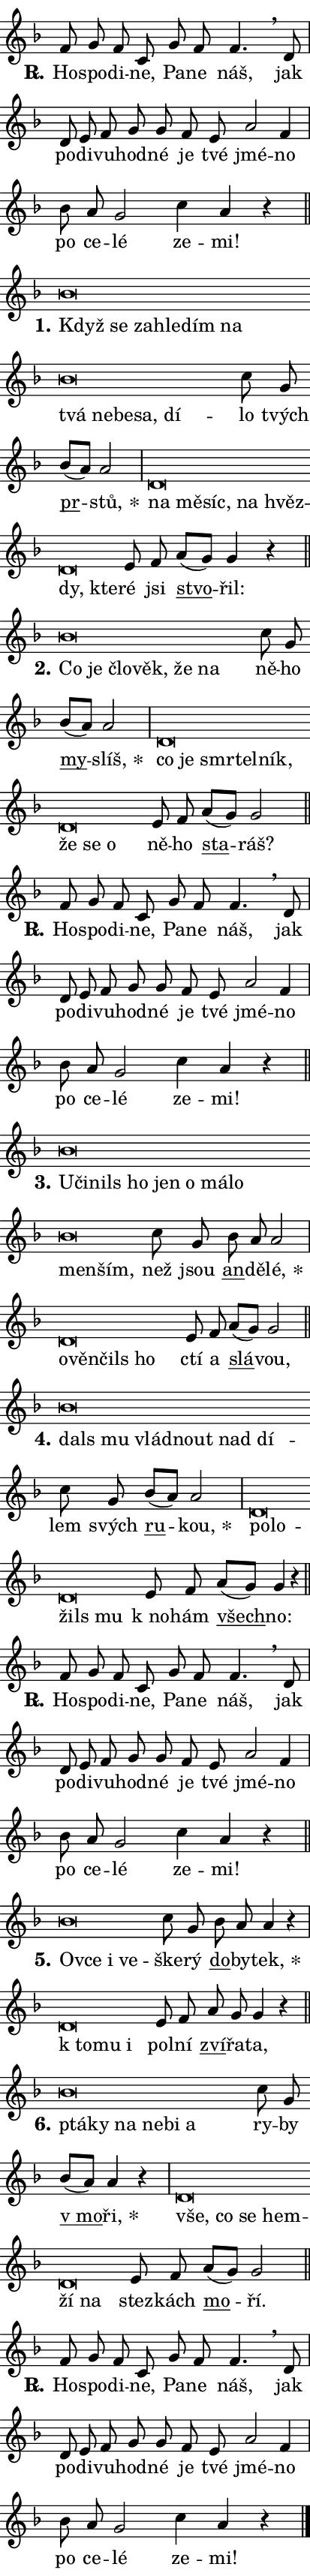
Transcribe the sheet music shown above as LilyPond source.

\version "2.22.1"
\header { tagline = "" }
\paper {
  indent = 0\cm
  top-margin = 0\cm
  right-margin = 0\cm
  bottom-margin = 0\cm
  left-margin = 0\cm
  paper-width = 7\cm
  page-breaking = #ly:one-page-breaking
  system-system-spacing.basic-distance = #11
  score-system-spacing.basic-distance = #11
  ragged-last = ##f
}


%% Author: Thomas Morley
%% https://lists.gnu.org/archive/html/lilypond-user/2020-05/msg00002.html
#(define (line-position grob)
"Returns position of @var[grob} in current system:
   @code{'start}, if at first time-step
   @code{'end}, if at last time-step
   @code{'middle} otherwise
"
  (let* ((col (ly:item-get-column grob))
         (ln (ly:grob-object col 'left-neighbor))
         (rn (ly:grob-object col 'right-neighbor))
         (col-to-check-left (if (ly:grob? ln) ln col))
         (col-to-check-right (if (ly:grob? rn) rn col))
         (break-dir-left
           (and
             (ly:grob-property col-to-check-left 'non-musical #f)
             (ly:item-break-dir col-to-check-left)))
         (break-dir-right
           (and
             (ly:grob-property col-to-check-right 'non-musical #f)
             (ly:item-break-dir col-to-check-right))))
        (cond ((eqv? 1 break-dir-left) 'start)
              ((eqv? -1 break-dir-right) 'end)
              (else 'middle))))

#(define (tranparent-at-line-position vctor)
  (lambda (grob)
  "Relying on @code{line-position} select the relevant enry from @var{vctor}.
Used to determine transparency,"
    (case (line-position grob)
      ((end) (not (vector-ref vctor 0)))
      ((middle) (not (vector-ref vctor 1)))
      ((start) (not (vector-ref vctor 2))))))

noteHeadBreakVisibility =
#(define-music-function (break-visibility)(vector?)
"Makes @code{NoteHead}s transparent relying on @var{break-visibility}"
#{
  \override NoteHead.transparent =
    #(tranparent-at-line-position break-visibility)
#})

#(define delete-ledgers-for-transparent-note-heads
  (lambda (grob)
    "Reads whether a @code{NoteHead} is transparent.
If so this @code{NoteHead} is removed from @code{'note-heads} from
@var{grob}, which is supposed to be @code{LedgerLineSpanner}.
As a result ledgers are not printed for this @code{NoteHead}"
    (let* ((nhds-array (ly:grob-object grob 'note-heads))
           (nhds-list
             (if (ly:grob-array? nhds-array)
                 (ly:grob-array->list nhds-array)
                 '()))
           ;; Relies on the transparent-property being done before
           ;; Staff.LedgerLineSpanner.after-line-breaking is executed.
           ;; This is fragile ...
           (to-keep
             (remove
               (lambda (nhd)
                 (ly:grob-property nhd 'transparent #f))
               nhds-list)))
      ;; TODO find a better method to iterate over grob-arrays, similiar
      ;; to filter/remove etc for lists
      ;; For now rebuilt from scratch
      (set! (ly:grob-object grob 'note-heads)  '())
      (for-each
        (lambda (nhd)
          (ly:pointer-group-interface::add-grob grob 'note-heads nhd))
        to-keep))))

hideNotes = {
  \noteHeadBreakVisibility #begin-of-line-visible
}
unHideNotes = {
  \noteHeadBreakVisibility #all-visible
}

% work-around for resetting accidentals
% https://lilypond.org/doc/v2.23/Documentation/notation/displaying-rhythms#unmetered-music
cadenzaMeasure = {
  \cadenzaOff
  \partial 1024 s1024
  \cadenzaOn
}

#(define-markup-command (accent layout props text) (markup?)
  "Underline accented syllable"
  (interpret-markup layout props
    #{\markup \override #'(offset . 4.3) \underline { #text }#}))

responsum = \markup \concat {
  "R" \hspace #-1.05 \path #0.1 #'((moveto 0 0.07) (lineto 0.9 0.8)) \hspace #0.05 "."
}

\layout {
    \context {
        \Staff
        \remove "Time_signature_engraver"
        \override LedgerLineSpanner.after-line-breaking = #delete-ledgers-for-transparent-note-heads
    }
    \context {
        \Voice {
            \override NoteHead.output-attributes = #'((class . "notehead"))
            \override Hairpin.height = #0.55
        }
    }
    \context {
        \Lyrics {
            \override StanzaNumber.output-attributes = #'((class . "stanzanumber"))
            \override LyricSpace.minimum-distance = #0.9
            \override LyricText.font-name = #"TeX Gyre Schola"
            \override LyricText.font-size = 1
            \override StanzaNumber.font-name = #"TeX Gyre Schola Bold"
            \override StanzaNumber.font-size = 1
        }
    }
}

% magnetic-lyrics.ily
%
%   written by
%     Jean Abou Samra <jean@abou-samra.fr>
%     Werner Lemberg <wl@gnu.org>
%
%   adapted by
%     Jiri Hon <jiri.hon@gmail.com>
%
% Version 2022-Apr-15

% https://www.mail-archive.com/lilypond-user@gnu.org/msg149350.html

#(define (Left_hyphen_pointer_engraver context)
   "Collect syllable-hyphen-syllable occurrences in lyrics and store
them in properties.  This engraver only looks to the left.  For
example, if the lyrics input is @code{foo -- bar}, it does the
following.

@itemize @bullet
@item
Set the @code{text} property of the @code{LyricHyphen} grob between
@q{foo} and @q{bar} to @code{foo}.

@item
Set the @code{left-hyphen} property of the @code{LyricText} grob with
text @q{foo} to the @code{LyricHyphen} grob between @q{foo} and
@q{bar}.
@end itemize

Use this auxiliary engraver in combination with the
@code{lyric-@/text::@/apply-@/magnetic-@/offset!} hook."
   (let ((hyphen #f)
         (text #f))
     (make-engraver
      (acknowledgers
       ((lyric-syllable-interface engraver grob source-engraver)
        (set! text grob)))
      (end-acknowledgers
       ((lyric-hyphen-interface engraver grob source-engraver)
        ;(when (not (grob::has-interface grob 'lyric-space-interface))
          (set! hyphen grob)));)
      ((stop-translation-timestep engraver)
       (when (and text hyphen)
         (ly:grob-set-object! text 'left-hyphen hyphen))
       (set! text #f)
       (set! hyphen #f)))))

#(define (lyric-text::apply-magnetic-offset! grob)
   "If the space between two syllables is less than the value in
property @code{LyricText@/.details@/.squash-threshold}, move the right
syllable to the left so that it gets concatenated with the left
syllable.

Use this function as a hook for
@code{LyricText@/.after-@/line-@/breaking} if the
@code{Left_@/hyphen_@/pointer_@/engraver} is active."
   (let ((hyphen (ly:grob-object grob 'left-hyphen #f)))
     (when hyphen
       (let ((left-text (ly:spanner-bound hyphen LEFT)))
         (when (grob::has-interface left-text 'lyric-syllable-interface)
           (let* ((common (ly:grob-common-refpoint grob left-text X))
                  (this-x-ext (ly:grob-extent grob common X))
                  (left-x-ext
                   (begin
                     ;; Trigger magnetism for left-text.
                     (ly:grob-property left-text 'after-line-breaking)
                     (ly:grob-extent left-text common X)))
                  ;; `delta` is the gap width between two syllables.
                  (delta (- (interval-start this-x-ext)
                            (interval-end left-x-ext)))
                  (details (ly:grob-property grob 'details))
                  (threshold (assoc-get 'squash-threshold details 0.2)))
             (when (< delta threshold)
               (let* (;; We have to manipulate the input text so that
                      ;; ligatures crossing syllable boundaries are not
                      ;; disabled.  For languages based on the Latin
                      ;; script this is essentially a beautification.
                      ;; However, for non-Western scripts it can be a
                      ;; necessity.
                      (lt (ly:grob-property left-text 'text))
                      (rt (ly:grob-property grob 'text))
                      (is-space (grob::has-interface hyphen 'lyric-space-interface))
                      (space (if is-space " " ""))
                      (space-markup (grob-interpret-markup grob " "))
                      (space-size (interval-length (ly:stencil-extent space-markup X)))
                      (extra-delta (if is-space space-size 0))
                      ;; Append new syllable.
                      (ltrt-space (if (and (string? lt) (string? rt))
                                (string-append lt space rt)
                                (make-concat-markup (list lt space rt))))
                      ;; Right-align `ltrt` to the right side.
                      (ltrt-space-markup (grob-interpret-markup
                               grob
                               (make-translate-markup
                                (cons (interval-length this-x-ext) 0)
                                (make-right-align-markup ltrt-space)))))
                 (begin
                   ;; Don't print `left-text`.
                   (ly:grob-set-property! left-text 'stencil #f)
                   ;; Set text and stencil (which holds all collected
                   ;; syllables so far) and shift it to the left.
                   (ly:grob-set-property! grob 'text ltrt-space)
                   (ly:grob-set-property! grob 'stencil ltrt-space-markup)
                   (ly:grob-translate-axis! grob (- (- delta extra-delta)) X))))))))))


#(define (lyric-hyphen::displace-bounds-first grob)
   ;; Make very sure this callback isn't triggered too early.
   (let ((left (ly:spanner-bound grob LEFT))
         (right (ly:spanner-bound grob RIGHT)))
     (ly:grob-property left 'after-line-breaking)
     (ly:grob-property right 'after-line-breaking)
     (ly:lyric-hyphen::print grob)))

squashThreshold = #0.4

\layout {
  \context {
    \Lyrics
    \consists #Left_hyphen_pointer_engraver
    \override LyricText.after-line-breaking =
      #lyric-text::apply-magnetic-offset!
    \override LyricHyphen.stencil = #lyric-hyphen::displace-bounds-first
    \override LyricText.details.squash-threshold = \squashThreshold
    \override LyricHyphen.minimum-distance = 0
    \override LyricHyphen.minimum-length = \squashThreshold
  }
}

squash = \override LyricText.details.squash-threshold = 9999
unSquash = \override LyricText.details.squash-threshold = \squashThreshold

left = \override LyricText.self-alignment-X = #LEFT
unLeft = \revert LyricText.self-alignment-X

starOffset = #(lambda (grob) 
                (let ((x_offset (ly:self-alignment-interface::aligned-on-x-parent grob)))
                  (if (= x_offset 0) 0 (+ x_offset 1.2))))

star = #(define-music-function (syllable)(string?)
"Append star separator at the end of a syllable"
#{
  \once \override LyricText.X-offset = #starOffset
  \lyricmode { \markup {
    #syllable
    \override #'((font-name . "TeX Gyre Schola Bold")) \hspace #0.2 \lower #0.65 \larger "*"
  } }
#})

starAccent = #(define-music-function (syllable)(string?)
"Append star separator at the end of a syllable and make accent"
#{
  \once \override LyricText.X-offset = #starOffset
  \lyricmode { \markup {
    \accent #syllable
    \override #'((font-name . "TeX Gyre Schola Bold")) \hspace #0.2 \lower #0.65 \larger "*"
  } }
#})

breath = #(define-music-function (syllable)(string?)
"Append breathing indicator at the end of a syllable"
#{
  \lyricmode { \markup { #syllable "+" } }
#})

optionalBreath = #(define-music-function (syllable)(string?)
"Append optional breathing indicator at the end of a syllable"
#{
  \lyricmode { \markup { #syllable "(+)" } }
#})


\score {
    <<
        \new Voice = "melody" { \cadenzaOn \key f \major \relative { f'8 g f c g' f f4. \breathe d8 \cadenzaMeasure \bar "|" d e f g g \bar "" f e \bar "" a2 f4 \cadenzaMeasure \bar "|" bes8 a g2 \bar "" c4 a r \cadenzaMeasure \bar "||" \break }
\relative { bes'\breve*1/16 \hideNotes \breve*1/16 \bar "" \breve*1/16 \bar "" \breve*1/16 \bar "" \breve*1/16 \bar "" \breve*1/16 \bar "" \breve*1/16 \bar "" \breve*1/16 \bar "" \breve*1/16 \bar "" \breve*1/16 \breve*1/16 \bar "" \unHideNotes c8 g \bar "" bes[( a)] a2 \cadenzaMeasure \bar "|" d,\breve*1/16 \hideNotes \breve*1/16 \bar "" \breve*1/16 \bar "" \breve*1/16 \bar "" \breve*1/16 \bar "" \breve*1/16 \breve*1/16 \bar "" \unHideNotes e8 f \bar "" a[( g)] g4 r \cadenzaMeasure \bar "||" \break }
\relative { bes'\breve*1/16 \hideNotes \breve*1/16 \bar "" \breve*1/16 \bar "" \breve*1/16 \bar "" \breve*1/16 \breve*1/16 \bar "" \unHideNotes c8 g \bar "" bes[( a)] a2 \cadenzaMeasure \bar "|" d,\breve*1/16 \hideNotes \breve*1/16 \bar "" \breve*1/16 \bar "" \breve*1/16 \bar "" \breve*1/16 \bar "" \breve*1/16 \bar "" \breve*1/16 \breve*1/16 \bar "" \unHideNotes e8 f \bar "" a[( g)] g2 \cadenzaMeasure \bar "||" \break }
\relative { f'8 g f c g' f f4. \breathe d8 \cadenzaMeasure \bar "|" d e f g g \bar "" f e \bar "" a2 f4 \cadenzaMeasure \bar "|" bes8 a g2 \bar "" c4 a r \cadenzaMeasure \bar "||" \break }
\relative { bes'\breve*1/16 \hideNotes \breve*1/16 \bar "" \breve*1/16 \bar "" \breve*1/16 \bar "" \breve*1/16 \bar "" \breve*1/16 \bar "" \breve*1/16 \bar "" \breve*1/16 \bar "" \breve*1/16 \breve*1/16 \bar "" \unHideNotes c8 g \bar "" bes a a2 \cadenzaMeasure \bar "|" d,\breve*1/16 \hideNotes \breve*1/16 \bar "" \breve*1/16 \breve*1/16 \bar "" \unHideNotes e8 f \bar "" a[( g)] g2 \cadenzaMeasure \bar "||" \break }
\relative { bes'\breve*1/16 \hideNotes \breve*1/16 \bar "" \breve*1/16 \bar "" \breve*1/16 \bar "" \breve*1/16 \breve*1/16 \bar "" \unHideNotes c8 g \bar "" bes[( a)] a2 \cadenzaMeasure \bar "|" d,\breve*1/16 \hideNotes \breve*1/16 \bar "" \breve*1/16 \breve*1/16 \bar "" \unHideNotes e8 f \bar "" a[( g)] g4 r \cadenzaMeasure \bar "||" \break }
\relative { f'8 g f c g' f f4. \breathe d8 \cadenzaMeasure \bar "|" d e f g g \bar "" f e \bar "" a2 f4 \cadenzaMeasure \bar "|" bes8 a g2 \bar "" c4 a r \cadenzaMeasure \bar "||" \break }
\relative { bes'\breve*1/16 \hideNotes \breve*1/16 \bar "" \breve*1/16 \breve*1/16 \bar "" \unHideNotes c8 g \bar "" bes a a4 r \cadenzaMeasure \bar "|" d,\breve*1/16 \hideNotes \breve*1/16 \breve*1/16 \bar "" \unHideNotes e8 f \bar "" a g g4 r \cadenzaMeasure \bar "||" \break }
\relative { bes'\breve*1/16 \hideNotes \breve*1/16 \bar "" \breve*1/16 \bar "" \breve*1/16 \bar "" \breve*1/16 \breve*1/16 \bar "" \unHideNotes c8 g \bar "" bes[( a)] a4 r \cadenzaMeasure \bar "|" d,\breve*1/16 \hideNotes \breve*1/16 \bar "" \breve*1/16 \bar "" \breve*1/16 \bar "" \breve*1/16 \breve*1/16 \bar "" \unHideNotes e8 f \bar "" a[( g)] g2 \cadenzaMeasure \bar "||" \break }
\relative { f'8 g f c g' f f4. \breathe d8 \cadenzaMeasure \bar "|" d e f g g \bar "" f e \bar "" a2 f4 \cadenzaMeasure \bar "|" bes8 a g2 \bar "" c4 a r \cadenzaMeasure \bar "||" \break } \bar "|." }
        \new Lyrics \lyricsto "melody" { \lyricmode { \set stanza = \responsum
Ho -- spo -- di -- ne, Pa -- ne náš, jak po -- di -- vu -- hod -- né je tvé jmé -- no po ce -- lé ze -- mi!
\set stanza = "1."
\left Když \squash se za -- hle -- dím na tvá ne -- be -- sa, dí -- \unLeft \unSquash lo tvých \markup \accent pr -- \star stů, \left na \squash mě -- síc, na hvěz -- dy, kte -- \unLeft \unSquash ré jsi \markup \accent stvo -- řil:
\set stanza = "2."
\left Co \squash je člo -- věk, že na \unLeft \unSquash ně -- ho \markup \accent my -- \star slíš, \left co \squash je smr -- tel -- ník, že se o \unLeft \unSquash ně -- ho \markup \accent sta -- ráš?
\set stanza = \responsum
Ho -- spo -- di -- ne, Pa -- ne náš, jak po -- di -- vu -- hod -- né je tvé jmé -- no po ce -- lé ze -- mi!
\set stanza = "3."
\left U -- \squash či -- nils ho jen o má -- lo men -- ším, \unLeft \unSquash než jsou \markup \accent an -- dě -- \star lé, \left o -- \squash věn -- čils ho \unLeft \unSquash ctí a \markup \accent slá -- vou,
\set stanza = "4."
\left dals \squash mu vlád -- nout nad dí -- \unLeft \unSquash lem svých \markup \accent ru -- \star kou, \left po -- \squash lo -- žils mu \unLeft \unSquash "k no" -- hám \markup \accent všech -- no:
\set stanza = \responsum
Ho -- spo -- di -- ne, Pa -- ne náš, jak po -- di -- vu -- hod -- né je tvé jmé -- no po ce -- lé ze -- mi!
\set stanza = "5."
\left Ov -- \squash ce i ve -- \unLeft \unSquash ške -- rý \markup \accent do -- by -- \star tek, \left "k to" -- \squash mu i \unLeft \unSquash pol -- ní \markup \accent zví -- řa -- ta,
\set stanza = "6."
\left ptá -- \squash ky na ne -- bi a \unLeft \unSquash ry -- by \markup \accent "v mo" -- \star ři, \left vše, \squash co se hem -- ží na \unLeft \unSquash stez -- kách \markup \accent mo -- ří.
\set stanza = \responsum
Ho -- spo -- di -- ne, Pa -- ne náš, jak po -- di -- vu -- hod -- né je tvé jmé -- no po ce -- lé ze -- mi! } }
    >>
    \layout {}
}
